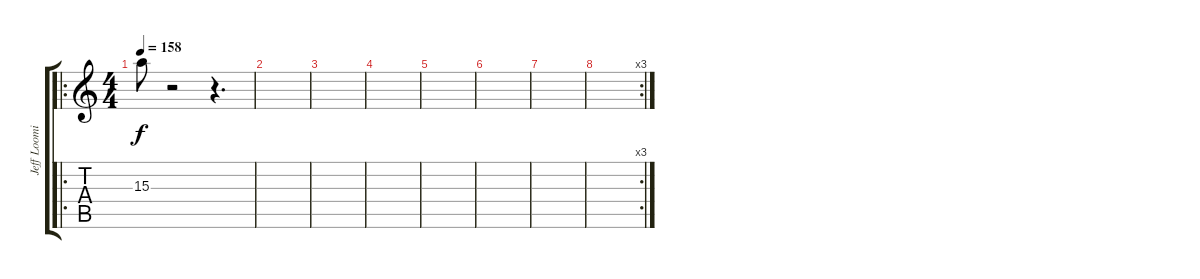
\track ("Jeff Loomis Lead" "Jeff Loomi") {instrument distortionguitar}
\staff {score tabs}
\tuning (Eb4 Bb3 Gb3 Db3 Ab2 Eb2) {hide}
\ro
\ts (4 4)
\tempo 158
\clef g2
\ks c
15.3{t}.8{dy f} r.2 r.4{d} |
|
|
|
|
|
|
\rc 3
